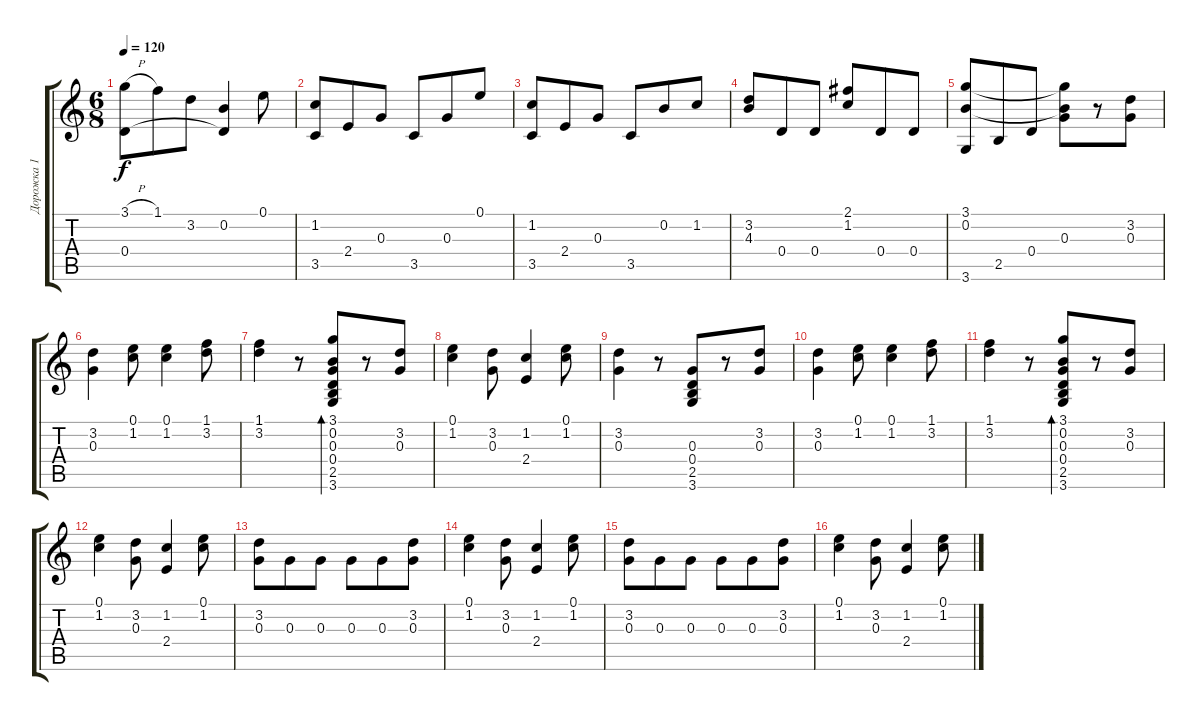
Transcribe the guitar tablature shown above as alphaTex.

\track ("Дорожка 1" "Дорожка 1") {instrument acousticguitarnylon}
\staff {score tabs}
\tuning (E4 B3 G3 D3 A2 E2) {hide}
\ts (6 8)
\tempo 120
\clef g2
\ks c
(3.1{h} 0.4).8{dy f} 1.1.8 3.2.8 (0.2 0.4{t}).4 0.1.8 |
(1.2 3.5).8 2.4.8 0.3.8 3.5.8 0.3.8 0.1.8 |
(1.2 3.5).8 2.4.8 0.3.8 3.5.8 0.2.8 1.2.8 |
(3.2 4.3).8 0.4.8 0.4.8 (2.1 1.2).8 0.4.8 0.4.8 |
(3.1 0.2 3.6).8 2.5.8 0.4.8 (3.1{t} 0.2{t} 0.3).8 r.8 (3.2 0.3).8 |
(3.2 0.3).4 (0.1 1.2).8 (0.1 1.2).4 (1.1 3.2).8 |
(1.1 3.2).4 r.8 (3.1 0.2 0.3 0.4 2.5 3.6).8{bd 60} r.8 (3.2 0.3).8 |
(0.1 1.2).4 (3.2 0.3).8 (1.2 2.4).4 (0.1 1.2).8 |
(3.2 0.3).4 r.8 (0.3 0.4 2.5 3.6).8 r.8 (3.2 0.3).8 |
(3.2 0.3).4 (0.1 1.2).8 (0.1 1.2).4 (1.1 3.2).8 |
(1.1 3.2).4 r.8 (3.1 0.2 0.3 0.4 2.5 3.6).8{bd 60} r.8 (3.2 0.3).8 |
(0.1 1.2).4 (3.2 0.3).8 (1.2 2.4).4 (0.1 1.2).8 |
(3.2 0.3).8 0.3.8 0.3.8 0.3.8 0.3.8 (3.2 0.3).8 |
(0.1 1.2).4 (3.2 0.3).8 (1.2 2.4).4 (0.1 1.2).8 |
(3.2 0.3).8 0.3.8 0.3.8 0.3.8 0.3.8 (3.2 0.3).8 |
(0.1 1.2).4 (3.2 0.3).8 (1.2 2.4).4 (0.1 1.2).8
